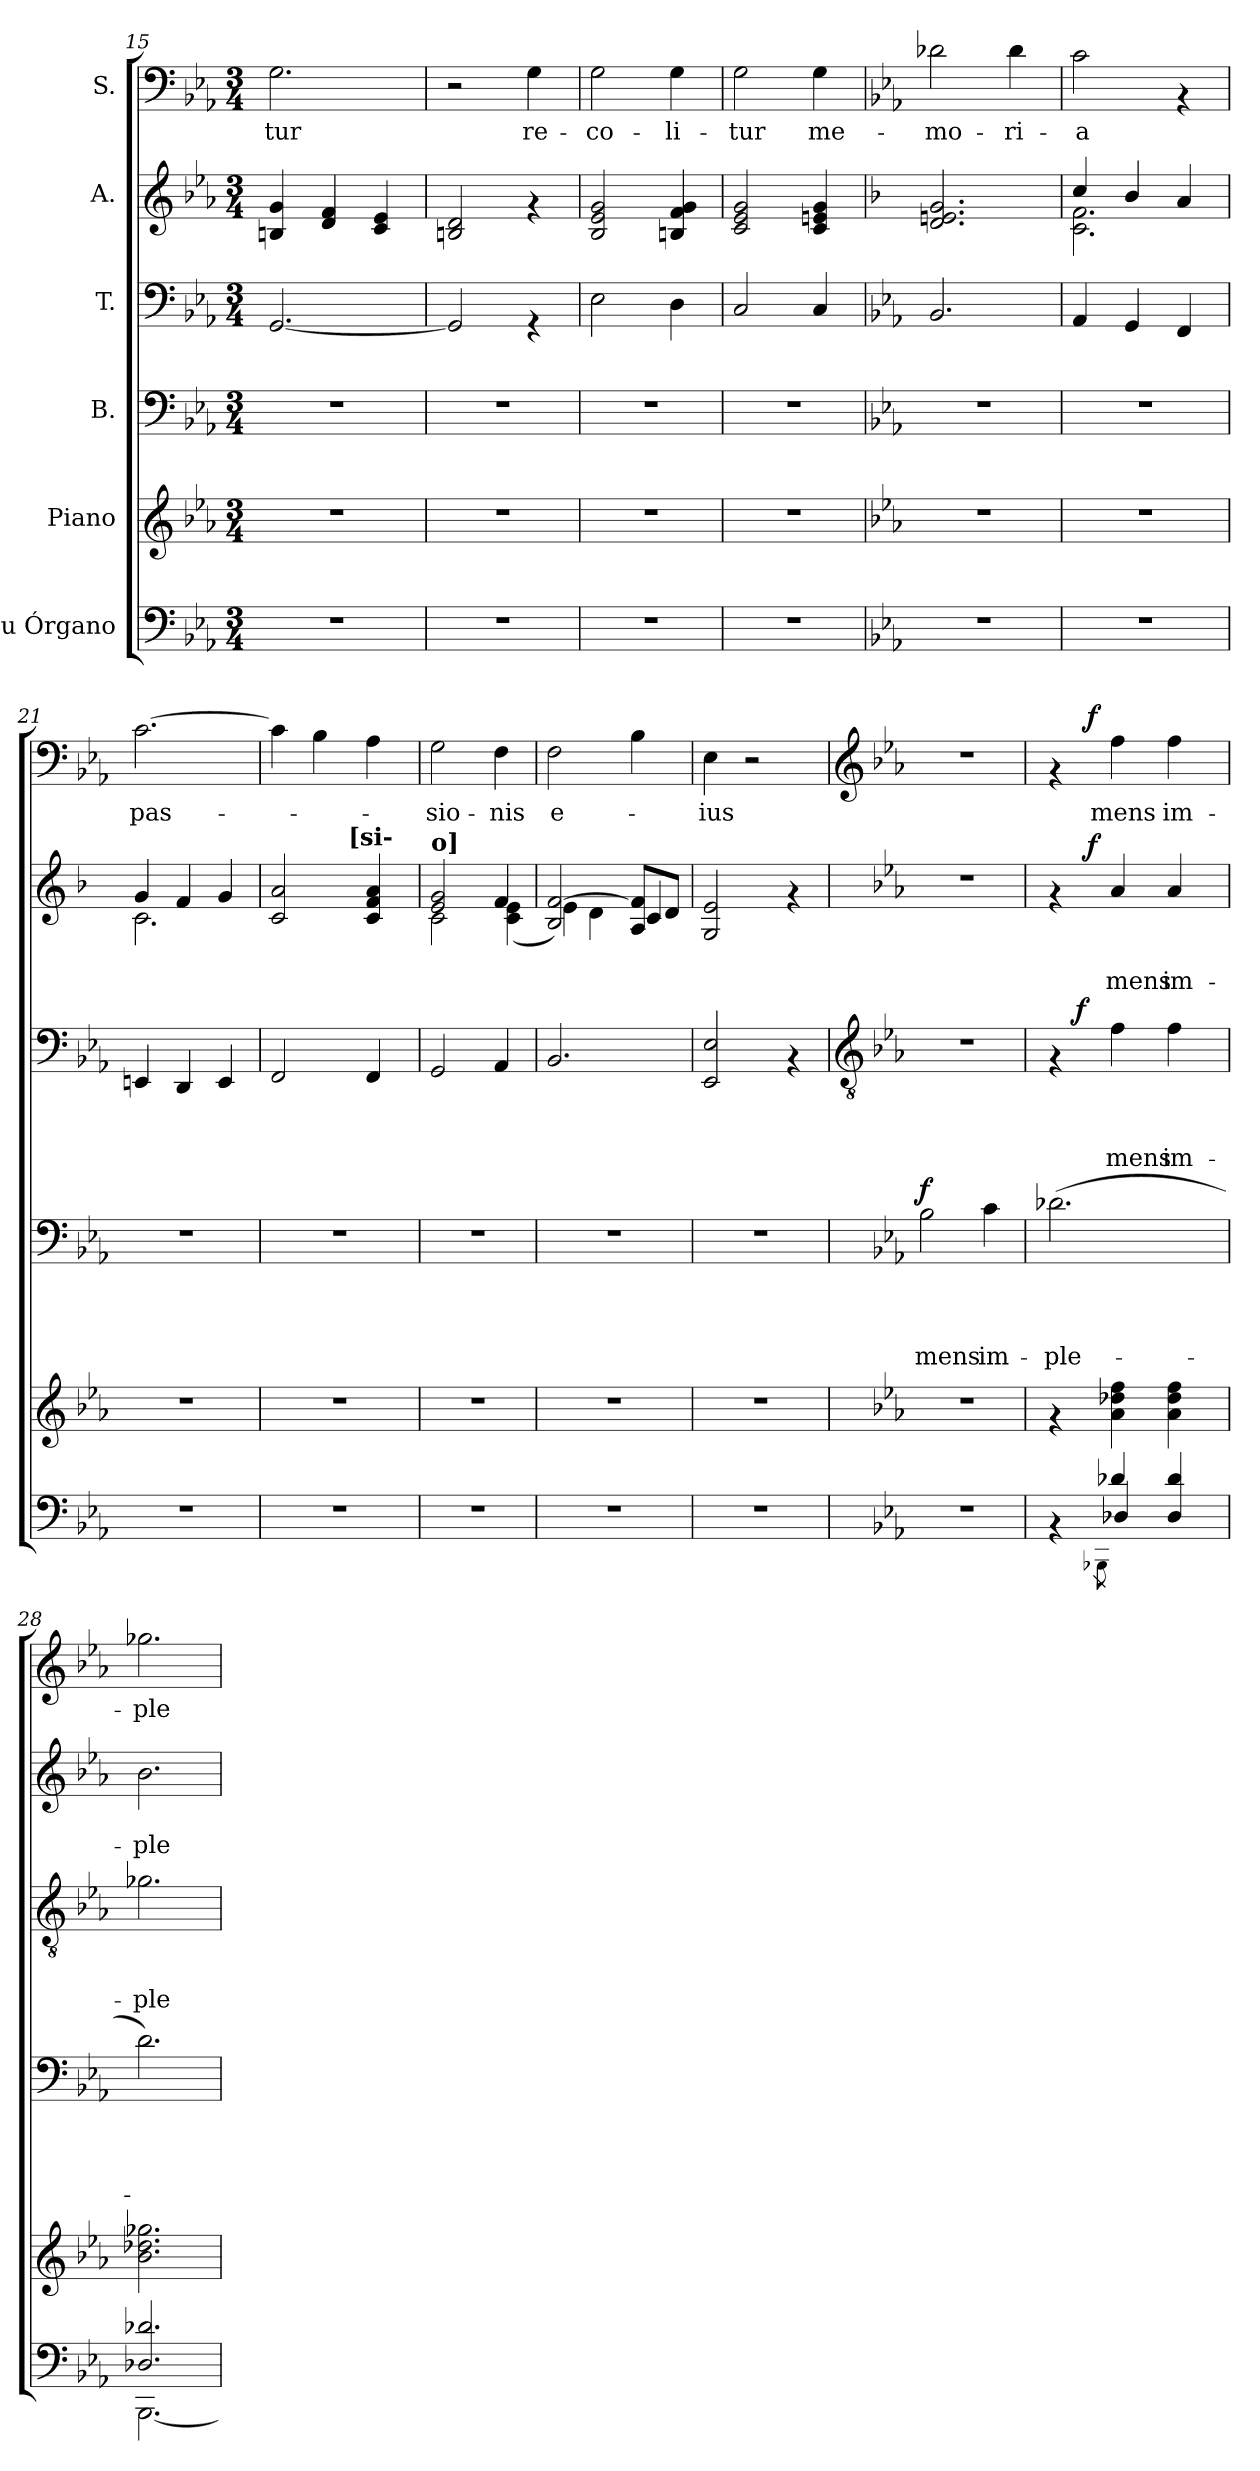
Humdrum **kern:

**kern	**kern	**kern	**text	**text	**text	**text	**dynam	**kern	**text	**text	**text	**dynam	**kern	**text	**text	**dynam	**kern	**text	**dynam
*part6	*part5	*part4	*part4	*part4	*part4	*part4	*part4	*part3	*part3	*part3	*part3	*part3	*part2	*part2	*part2	*part2	*part1	*part1	*part1
*staff6	*staff5	*staff4	*staff4	*staff4	*staff4	*staff4	*staff4	*staff3	*staff3	*staff3	*staff3	*staff3	*staff2	*staff2	*staff2	*staff2	*staff1	*staff1	*staff1
*I"u Órgano	*I"Piano	*I"B.	*	*	*	*	*	*I"T.	*	*	*	*	*I"A.	*	*	*	*I"S.	*	*
*clefF4	*clefG2	*clefF4	*	*	*	*	*	*clefF4	*	*	*	*	*clefG2	*	*	*	*clefF4	*	*
*k[b-e-a-]	*k[b-e-a-]	*k[b-e-a-]	*	*	*	*	*	*k[b-e-a-]	*	*	*	*	*k[b-e-a-]	*	*	*	*k[b-e-a-]	*	*
*E-:	*E-:	*E-:	*	*	*	*	*	*E-:	*	*	*	*	*E-:	*	*	*	*E-:	*	*
*M3/4	*M3/4	*M3/4	*	*	*	*	*	*M3/4	*	*	*	*	*M3/4	*	*	*	*M3/4	*	*
=15	=15	=15	=15	=15	=15	=15	=15	=15	=15	=15	=15	=15	=15	=15	=15	=15	=15	=15	=15
!	!	!	!	!	!	!	!	!	!	!	!	!	!	!	!	!	!	!LO:LY:b	!
2.r	2.r	2.r	.	.	.	.	.	[>2.GG/	.	.	.	.	4Bn/ 4g/	.	.	.	2.G\	-tur	.
.	.	.	.	.	.	.	.	.	.	.	.	.	4d/ 4f/	.	.	.	.	.	.
.	.	.	.	.	.	.	.	.	.	.	.	.	4c/ 4e-/	.	.	.	.	.	.
=16	=16	=16	=16	=16	=16	=16	=16	=16	=16	=16	=16	=16	=16	=16	=16	=16	=16	=16	=16
2.r	2.r	2.r	.	.	.	.	.	2GG/]	.	.	.	.	2Bn/ 2d/	.	.	.	2r	.	.
!	!	!	!	!	!	!	!	!	!	!	!	!	!	!	!	!	!	!LO:LY:b	!
.	.	.	.	.	.	.	.	4rGG	.	.	.	.	4rf	.	.	.	4G\	re-	.
!!LO:PB:g=z
=17	=17	=17	=17	=17	=17	=17	=17	=17	=17	=17	=17	=17	=17	=17	=17	=17	=17	=17	=17
!	!	!	!	!	!	!	!	!	!	!	!	!	!	!	!	!	!	!LO:LY:b	!
2.r	2.r	2.r	.	.	.	.	.	2E-\	.	.	.	.	2B-/ 2e-/ 2g/	.	.	.	2G\	-co-	.
!	!	!	!	!	!	!	!	!	!	!	!	!	!	!	!	!	!	!LO:LY:b	!
.	.	.	.	.	.	.	.	4D\	.	.	.	.	4Bn/ 4f/ 4g/	.	.	.	4G\	-li-	.
=18	=18	=18	=18	=18	=18	=18	=18	=18	=18	=18	=18	=18	=18	=18	=18	=18	=18	=18	=18
!	!	!	!	!	!	!	!	!	!	!	!	!	!	!	!	!	!	!LO:LY:b	!
2.r	2.r	2.r	.	.	.	.	.	2C/	.	.	.	.	2c/ 2e-/ 2g/	.	.	.	2G\	-tur	.
!	!	!	!	!	!	!	!	!	!	!	!	!	!	!	!	!	!	!LO:LY:b	!
.	.	.	.	.	.	.	.	4C/	.	.	.	.	4c/ 4en/ 4g/	.	.	.	4G\	me-	.
=19	=19	=19	=19	=19	=19	=19	=19	=19	=19	=19	=19	=19	=19	=19	=19	=19	=19	=19	=19
*	*	*	*	*	*	*	*	*	*	*	*	*	*k[b-]	*	*	*	*	*	*
*	*	*	*	*	*	*	*	*	*	*	*	*	*F:	*	*	*	*	*	*
!	!	!	!	!	!	!	!	!	!	!	!	!	!	!	!	!	!	!LO:LY:b	!
2.r	2.r	2.r	.	.	.	.	.	2.BB-/	.	.	.	.	2.d/ 2.en/ 2.g/	.	.	.	2d-X\	-mo-	.
!	!	!	!	!	!	!	!	!	!	!	!	!	!	!	!	!	!	!LO:LY:b	!
.	.	.	.	.	.	.	.	.	.	.	.	.	.	.	.	.	4d-\	-ri-	.
=20	=20	=20	=20	=20	=20	=20	=20	=20	=20	=20	=20	=20	=20	=20	=20	=20	=20	=20	=20
*	*	*	*	*	*	*	*	*	*	*	*	*	*^	*	*	*	*	*	*
!	!	!	!	!	!	!	!	!	!	!	!	!	!	!	!	!	!	!	!LO:LY:b	!
2.r	2.r	2.r	.	.	.	.	.	4AA-/	.	.	.	.	2.c\ 2.f\	4cc/	.	.	.	2c\	-a	.
.	.	.	.	.	.	.	.	4GG/	.	.	.	.	.	4b-/	.	.	.	.	.	.
.	.	.	.	.	.	.	.	4FF/	.	.	.	.	.	4a/	.	.	.	4rAA	.	.
=21	=21	=21	=21	=21	=21	=21	=21	=21	=21	=21	=21	=21	=21	=21	=21	=21	=21	=21	=21	=21
!	!	!	!	!	!	!	!	!	!	!	!	!	!	!	!	!	!	!	!LO:LY:b	!
2.r	2.r	2.r	.	.	.	.	.	4EEn/	.	.	.	.	2.c\	4g/	.	.	.	[>2.c\	pas-	.
.	.	.	.	.	.	.	.	4DD/	.	.	.	.	.	4f/	.	.	.	.	.	.
.	.	.	.	.	.	.	.	4EE/	.	.	.	.	.	4g/	.	.	.	.	.	.
=22	=22	=22	=22	=22	=22	=22	=22	=22	=22	=22	=22	=22	=22	=22	=22	=22	=22	=22	=22	=22
2.r	2.r	2.r	.	.	.	.	.	2FF/	.	.	.	.	2c/ 2a/	4..ryy	.	.	.	4c\]	.	.
.	.	.	.	.	.	.	.	.	.	.	.	.	.	.	.	.	.	4B-\	.	.
!	!	!	!	!	!	!	!	!	!	!	!	!	!	!LO:TX:a:B:t=[si-	!	!	!	!	!	!
.	.	.	.	.	.	.	.	.	.	.	.	.	.	4ryy	.	.	.	.	.	.
.	.	.	.	.	.	.	.	4FF/	.	.	.	.	4c/ 4f/ 4a/	.	.	.	.	4A-\	.	.
.	.	.	.	.	.	.	.	.	.	.	.	.	.	16ryy	.	.	.	.	.	.
=23	=23	=23	=23	=23	=23	=23	=23	=23	=23	=23	=23	=23	=23	=23	=23	=23	=23	=23	=23	=23
!	!	!	!	!	!	!	!	!	!	!	!	!	!LO:TX:a:B:t=o]	!	!	!	!	!	!	!
!	!	!	!	!	!	!	!	!	!	!	!	!	!	!	!	!	!	!	!LO:LY:b	!
2.r	2.r	2.r	.	.	.	.	.	2GG/	.	.	.	.	2e/ 2g/	2c\	.	.	.	2G\	-sio-	.
!	!	!	!	!	!	!	!	!	!	!	!	!	!	!	!	!	!	!	!LO:LY:b	!
.	.	.	.	.	.	.	.	4AA-/	.	.	.	.	4f/	(>4c\ 4e\	.	.	.	4F\	-nis	.
=24	=24	=24	=24	=24	=24	=24	=24	=24	=24	=24	=24	=24	=24	=24	=24	=24	=24	=24	=24	=24
!	!	!	!	!	!	!	!	!	!	!	!	!	!	!	!	!	!	!	!LO:LY:b	!
2.r	2.r	2.r	.	.	.	.	.	2.BB-/	.	.	.	.	2B-/ [>2f/)	4e\	.	.	.	2F\	e-	.
.	.	.	.	.	.	.	.	.	.	.	.	.	.	4d\	.	.	.	.	.	.
.	.	.	.	.	.	.	.	.	.	.	.	.	8A/ 8f/]L	4c/	.	.	.	4B-\	.	.
.	.	.	.	.	.	.	.	.	.	.	.	.	8d/J	.	.	.	.	.	.	.
*	*	*	*	*	*	*	*	*	*	*	*	*	*v	*v	*	*	*	*	*	*
=25	=25	=25	=25	=25	=25	=25	=25	=25	=25	=25	=25	=25	=25	=25	=25	=25	=25	=25	=25
!	!	!	!	!	!	!	!	!	!	!	!	!	!	!	!	!	!	!LO:LY:b	!
2.r	2.r	2.r	.	.	.	.	.	2EE-/ 2E-/	.	.	.	.	2G/ 2e/	.	.	.	4E-\	-ius	.
.	.	.	.	.	.	.	.	.	.	.	.	.	.	.	.	.	2r	.	.
.	.	.	.	.	.	.	.	4rAA	.	.	.	.	4rf	.	.	.	.	.	.
!!LO:PB:g=z
=26	=26	=26	=26	=26	=26	=26	=26	=26	=26	=26	=26	=26	=26	=26	=26	=26	=26	=26	=26
*	*	*	*	*	*	*	*	*clefGv2	*	*	*	*	*	*	*	*	*clefG2	*	*
*	*	*	*	*	*	*	*	*	*	*	*	*	*k[b-e-a-]	*	*	*	*	*	*
*	*	*	*	*	*	*	*	*	*	*	*	*	*E-:	*	*	*	*	*	*
!	!	!	!	!	!	!LO:LY:b	!LO:DY:a	!	!	!	!	!	!	!	!	!	!	!	!
2.r	2.r	2B-\	.	.	.	-mens	f	2.r	.	.	.	.	2.r	.	.	.	2.r	.	.
!	!	!	!	!	!	!LO:LY:b	!	!	!	!	!	!	!	!	!	!	!	!	!
.	.	4c\	.	.	.	im-	.	.	.	.	.	.	.	.	.	.	.	.	.
=27	=27	=27	=27	=27	=27	=27	=27	=27	=27	=27	=27	=27	=27	=27	=27	=27	=27	=27	=27
*^	*	*	*	*	*	*	*	*	*	*	*	*	*	*	*	*	*	*	*
!	!	!	!	!	!	!	!LO:LY:b	!	!	!	!	!	!	!	!	!	!	!	!	!
*	*	*	*	*	*	*	*	*	*^	*	*	*	*	*^	*	*	*	*^	*	*
4rAA	4ryy	4rf	(>2.d-X\	.	.	.	-ple-	.	4rF	8ryy	.	.	.	.	4rf	8ryy	.	.	.	4rf	8ryy	.	.
!	!	!	!	!	!	!	!	!	!	!	!	!	!	!LO:DY:a	!	!	!	!	!	!	!	!	!
.	.	.	.	.	.	.	.	.	.	2ryy	.	.	.	f	.	32ryy	.	.	.	.	32ryy	.	.
!	!	!	!	!	!	!	!	!	!	!	!	!	!	!	!	!	!	!	!LO:DY:a	!	!	!	!LO:DY:a
.	.	.	.	.	.	.	.	.	.	.	.	.	.	.	.	2ryy	.	.	f	.	2ryy	.	f
.	8qBBB-X\	.	.	.	.	.	.	.	.	.	.	.	.	.	.	.	.	.	.	.	.	.	.
!	!	!	!	!	!	!	!	!	!	!	!	!	!LO:LY:b	!	!	!	!	!LO:LY:b	!	!	!	!LO:LY:b	!
4d-X/	4D-X/	4a-\ 4dd-X\ 4ff\	.	.	.	.	.	.	4f\	.	.	.	mens	.	4a-/	.	.	mens	.	4ff\	.	mens	.
!	!	!	!	!	!	!	!	!	!	!	!	!	!LO:LY:b	!	!	!	!	!LO:LY:b	!	!	!	!LO:LY:b	!
4ryy	4D-/ 4d-/	4a-\ 4dd-\ 4ff\	.	.	.	.	.	.	4f\	.	.	.	im-	.	4a-/	.	.	im-	.	4ff\	.	im-	.
.	.	.	.	.	.	.	.	.	.	8ryy	.	.	.	.	.	.	.	.	.	.	.	.	.
.	.	.	.	.	.	.	.	.	.	.	.	.	.	.	.	16.ryy	.	.	.	.	16.ryy	.	.
=28	=28	=28	=28	=28	=28	=28	=28	=28	=28	=28	=28	=28	=28	=28	=28	=28	=28	=28	=28	=28	=28	=28	=28
!	!	!	!	!	!	!	!	!	!	!	!	!	!LO:LY:b	!	!	!	!	!LO:LY:b	!	!	!	!LO:LY:b	!
*	*	*	*	*	*	*	*	*	*v	*v	*	*	*	*	*	*	*	*	*	*v	*v	*	*
*	*	*	*	*	*	*	*	*	*	*	*	*	*	*v	*v	*	*	*	*	*	*
2.D-X/ 2.d-X/	[<2.BBB-\	2.b-\ 2.dd-X\ 2.gg-X\	2.d\)	.	.	.	.	.	2.g-X\	.	.	-ple-	.	2.b-\	.	-ple-	.	2.gg-X\	-ple-	.
*v	*v	*	*	*	*	*	*	*	*	*	*	*	*	*	*	*	*	*	*	*
=	=	=	=	=	=	=	=	=	=	=	=	=	=	=	=	=	=	=	=
*-	*-	*-	*-	*-	*-	*-	*-	*-	*-	*-	*-	*-	*-	*-	*-	*-	*-	*-	*-
